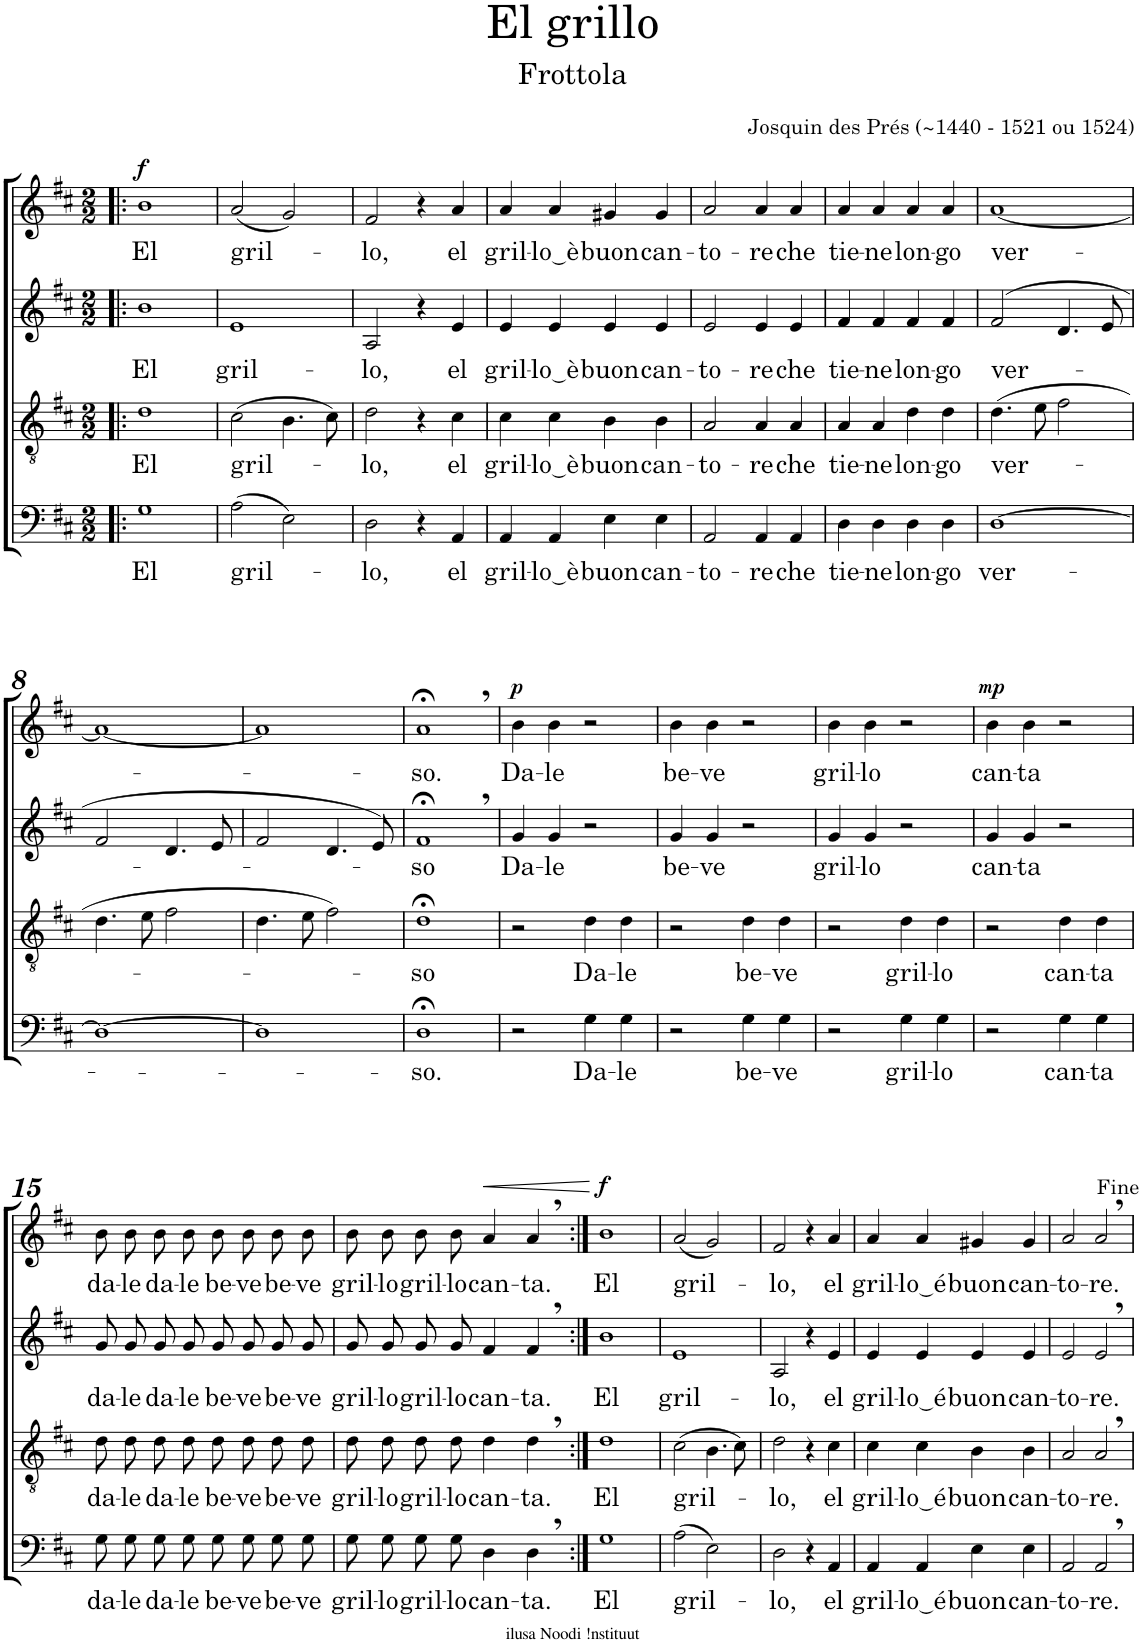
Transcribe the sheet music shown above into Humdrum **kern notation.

**kern	**text	**kern	**text	**kern	**text	**kern	**text	**dynam
*part4	*part4	*part3	*part3	*part2	*part2	*part1	*part1	*part1
*staff4	*staff4	*staff3	*staff3	*staff2	*staff2	*staff1	*staff1	*staff1
*I"Bass	*	*I"Tenor	*	*I"Alt	*	*I"Sopran	*	*
*clefF4	*	*clefGv2	*	*clefG2	*	*clefG2	*	*
*k[f#c#]	*	*k[f#c#]	*	*k[f#c#]	*	*k[f#c#]	*	*
*M2/2	*	*M2/2	*	*M2/2	*	*M2/2	*	*
=1!|:	=1!|:	=1!|:	=1!|:	=1!|:	=1!|:	=1!|:	=1!|:	=1!|:
!	!LO:LY:b	!	!LO:LY:b	!	!LO:LY:b	!	!LO:LY:b	!LO:DY:a
1G	El	1d	El	1b	El	1b	El	f
=2	=2	=2	=2	=2	=2	=2	=2	=2
!	!LO:LY:b	!	!LO:LY:b	!	!LO:LY:b	!	!LO:LY:b	!
(2A\	gril-	(2c#\	gril-	1e	gril-	(2a/	gril-	.
2E\)	.	4.B\	.	.	.	2g/)	.	.
.	.	8c#\)	.	.	.	.	.	.
=3	=3	=3	=3	=3	=3	=3	=3	=3
!	!LO:LY:b	!	!LO:LY:b	!	!LO:LY:b	!	!LO:LY:b	!
2D\	-lo,	2d\	-lo,	2A/	lo,	2f#/	-lo,	.
4r	.	4r	.	4r	.	4r	.	.
!	!LO:LY:b	!	!LO:LY:b	!	!LO:LY:b	!	!LO:LY:b	!
4AA/	el	4c#\	el	4e/	el	4a/	el	.
=4	=4	=4	=4	=4	=4	=4	=4	=4
!	!LO:LY:b	!	!LO:LY:b	!	!LO:LY:b	!	!LO:LY:b	!
4AA/	gril-	4c#\	gril-	4e/	gril-	4a/	gril-	.
!	!LO:LY:b	!	!LO:LY:b	!	!LO:LY:b	!	!LO:LY:b	!
4AA/	lo ͜ è	4c#\	lo ͜ è	4e/	lo ͜ è	4a/	lo ͜ è	.
!	!LO:LY:b	!	!LO:LY:b	!	!LO:LY:b	!	!LO:LY:b	!
4E\	buon	4B\	buon	4e/	buon	4g#X/	buon	.
!	!LO:LY:b	!	!LO:LY:b	!	!LO:LY:b	!	!LO:LY:b	!
4E\	can-	4B\	can-	4e/	can-	4g#/	can-	.
=5	=5	=5	=5	=5	=5	=5	=5	=5
!	!LO:LY:b	!	!LO:LY:b	!	!LO:LY:b	!	!LO:LY:b	!
2AA/	to-	2A/	to-	2e/	to-	2a/	to-	.
!	!LO:LY:b	!	!LO:LY:b	!	!LO:LY:b	!	!LO:LY:b	!
4AA/	-re	4A/	-re	4e/	-re	4a/	-re	.
!	!LO:LY:b	!	!LO:LY:b	!	!LO:LY:b	!	!LO:LY:b	!
4AA/	che	4A/	che	4e/	che	4a/	che	.
=6	=6	=6	=6	=6	=6	=6	=6	=6
!	!LO:LY:b	!	!LO:LY:b	!	!LO:LY:b	!	!LO:LY:b	!
4D\	tie-	4A/	tie-	4f#/	tie-	4a/	tie-	.
!	!LO:LY:b	!	!LO:LY:b	!	!LO:LY:b	!	!LO:LY:b	!
4D\	ne	4A/	ne	4f#/	ne	4a/	ne	.
!	!LO:LY:b	!	!LO:LY:b	!	!LO:LY:b	!	!LO:LY:b	!
4D\	lon-	4d\	lon-	4f#/	lon-	4a/	lon-	.
!	!LO:LY:b	!	!LO:LY:b	!	!LO:LY:b	!	!LO:LY:b	!
4D\	go	4d\	go	4f#/	go	4a/	go	.
=7	=7	=7	=7	=7	=7	=7	=7	=7
!	!LO:LY:b	!	!LO:LY:b	!	!LO:LY:b	!	!LO:LY:b	!
[1D	ver-	(4.d\	ver-	(>2f#/	ver-	[1a	ver-	.
.	.	8e\	.	.	.	.	.	.
.	.	2f#\	.	4.d/	.	.	.	.
.	.	.	.	8e/	.	.	.	.
!!LO:LB:g=z
=8	=8	=8	=8	=8	=8	=8	=8	=8
1D_	.	4.d\	.	2f#/	.	1a_	.	.
.	.	8e\	.	.	.	.	.	.
.	.	2f#\	.	4.d/	.	.	.	.
.	.	.	.	8e/	.	.	.	.
=9	=9	=9	=9	=9	=9	=9	=9	=9
1D]	.	4.d\	.	2f#/	.	1a]	.	.
.	.	8e\	.	.	.	.	.	.
.	.	2f#\)	.	4.d/	.	.	.	.
.	.	.	.	8e/)	.	.	.	.
=10	=10	=10	=10	=10	=10	=10	=10	=10
!	!LO:LY:b	!	!LO:LY:b	!	!LO:LY:b	!	!LO:LY:b	!
1D;<	so.	1d;<	-so	1f#;<,	-so	1a;<,	-so.	.
=11	=11	=11	=11	=11	=11	=11	=11	=11
!	!	!	!	!	!LO:LY:b	!	!LO:LY:b	!LO:DY:a
2r	.	2r	.	4g/	Da-	4b\	Da-	p
!	!	!	!	!	!LO:LY:b	!	!LO:LY:b	!
.	.	.	.	4g/	le	4b\	le	.
!	!LO:LY:b	!	!LO:LY:b	!	!	!	!	!
4G\	Da-	4d\	Da-	2r	.	2r	.	.
!	!LO:LY:b	!	!LO:LY:b	!	!	!	!	!
4G\	le	4d\	le	.	.	.	.	.
=12	=12	=12	=12	=12	=12	=12	=12	=12
!	!	!	!	!	!LO:LY:b	!	!LO:LY:b	!
2r	.	2r	.	4g/	be-	4b\	be-	.
!	!	!	!	!	!LO:LY:b	!	!LO:LY:b	!
.	.	.	.	4g/	ve	4b\	ve	.
!	!LO:LY:b	!	!LO:LY:b	!	!	!	!	!
4G\	be-	4d\	be-	2r	.	2r	.	.
!	!LO:LY:b	!	!LO:LY:b	!	!	!	!	!
4G\	ve	4d\	ve	.	.	.	.	.
=13	=13	=13	=13	=13	=13	=13	=13	=13
!	!	!	!	!	!LO:LY:b	!	!LO:LY:b	!
2r	.	2r	.	4g/	gril-	4b\	gril-	.
!	!	!	!	!	!LO:LY:b	!	!LO:LY:b	!
.	.	.	.	4g/	lo	4b\	lo	.
!	!LO:LY:b	!	!LO:LY:b	!	!	!	!	!
4G\	gril-	4d\	gril-	2r	.	2r	.	.
!	!LO:LY:b	!	!LO:LY:b	!	!	!	!	!
4G\	lo	4d\	lo	.	.	.	.	.
=14	=14	=14	=14	=14	=14	=14	=14	=14
!	!	!	!	!	!LO:LY:b	!	!LO:LY:b	!LO:DY:a
2r	.	2r	.	4g/	can-	4b\	can-	mp
!	!	!	!	!	!LO:LY:b	!	!LO:LY:b	!
.	.	.	.	4g/	ta	4b\	ta	.
!	!LO:LY:b	!	!LO:LY:b	!	!	!	!	!
4G\	can-	4d\	can-	2r	.	2r	.	.
!	!LO:LY:b	!	!LO:LY:b	!	!	!	!	!
4G\	ta	4d\	ta	.	.	.	.	.
!!LO:LB:g=z
=15	=15	=15	=15	=15	=15	=15	=15	=15
!	!LO:LY:b	!	!LO:LY:b	!	!LO:LY:b	!	!LO:LY:b	!
8G\L	da-	8d\L	da-	8g/L	da-	8b\L	da-	.
!	!LO:LY:b	!	!LO:LY:b	!	!LO:LY:b	!	!LO:LY:b	!
8G\	le	8d\	le	8g/	le	8b\	le	.
!	!LO:LY:b	!	!LO:LY:b	!	!LO:LY:b	!	!LO:LY:b	!
8G\	da-	8d\	da-	8g/	da-	8b\	da-	.
!	!LO:LY:b	!	!LO:LY:b	!	!LO:LY:b	!	!LO:LY:b	!
8G\J	le	8d\J	le	8g/J	le	8b\J	le	.
!	!LO:LY:b	!	!LO:LY:b	!	!LO:LY:b	!	!LO:LY:b	!
8G\L	be-	8d\L	be-	8g/L	be-	8b\L	be-	.
!	!LO:LY:b	!	!LO:LY:b	!	!LO:LY:b	!	!LO:LY:b	!
8G\	ve	8d\	ve	8g/	ve	8b\	ve	.
!	!LO:LY:b	!	!LO:LY:b	!	!LO:LY:b	!	!LO:LY:b	!
8G\	be-	8d\	be-	8g/	be-	8b\	be-	.
!	!LO:LY:b	!	!LO:LY:b	!	!LO:LY:b	!	!LO:LY:b	!
8G\J	ve	8d\J	ve	8g/J	ve	8b\J	ve	.
=16	=16	=16	=16	=16	=16	=16	=16	=16
!	!LO:LY:b	!	!LO:LY:b	!	!LO:LY:b	!	!LO:LY:b	!
8G\L	gril-	8d\L	gril-	8g/L	gril-	8b\L	gril-	.
!	!LO:LY:b	!	!LO:LY:b	!	!LO:LY:b	!	!LO:LY:b	!
8G\	lo	8d\	lo	8g/	lo	8b\	lo	.
!	!LO:LY:b	!	!LO:LY:b	!	!LO:LY:b	!	!LO:LY:b	!
8G\	gril-	8d\	gril-	8g/	gril-	8b\	gril-	.
!	!LO:LY:b	!	!LO:LY:b	!	!LO:LY:b	!	!LO:LY:b	!
8G\J	lo	8d\J	lo	8g/J	lo	8b\J	lo	.
!	!LO:LY:b	!	!LO:LY:b	!	!LO:LY:b	!	!LO:LY:b	!LO:HP:b
4D\	can-	4d\	can-	4f#/	can-	4a/	can-	<
!	!LO:LY:b	!	!LO:LY:b	!	!LO:LY:b	!	!LO:LY:b	!
4D,\	ta.	4d,\	ta.	4f#,/	ta.	4a,/	ta.	.
.	.	.	.	.	.	.	.	[
=17:|!	=17:|!	=17:|!	=17:|!	=17:|!	=17:|!	=17:|!	=17:|!	=17:|!
!	!LO:LY:b	!	!LO:LY:b	!	!LO:LY:b	!	!LO:LY:b	!LO:DY:a
1G	El	1d	El	1b	El	1b	El	f
=18	=18	=18	=18	=18	=18	=18	=18	=18
!	!LO:LY:b	!	!LO:LY:b	!	!LO:LY:b	!	!LO:LY:b	!
(2A\	gril-	(2c#\	gril-	1e	gril-	(2a/	gril-	.
2E\)	.	4.B\	.	.	.	2g/)	.	.
.	.	8c#\)	.	.	.	.	.	.
=19	=19	=19	=19	=19	=19	=19	=19	=19
!	!LO:LY:b	!	!LO:LY:b	!	!LO:LY:b	!	!LO:LY:b	!
2D\	-lo,	2d\	-lo,	2A/	-lo,	2f#/	-lo,	.
4r	.	4r	.	4r	.	4r	.	.
!	!LO:LY:b	!	!LO:LY:b	!	!LO:LY:b	!	!LO:LY:b	!
4AA/	el	4c#\	el	4e/	el	4a/	el	.
=20	=20	=20	=20	=20	=20	=20	=20	=20
!	!LO:LY:b	!	!LO:LY:b	!	!LO:LY:b	!	!LO:LY:b	!
4AA/	gril-	4c#\	gril-	4e/	gril-	4a/	gril-	.
!	!LO:LY:b	!	!LO:LY:b	!	!LO:LY:b	!	!LO:LY:b	!
4AA/	lo ͜ é	4c#\	lo ͜ é	4e/	lo ͜ é	4a/	lo ͜ é	.
!	!LO:LY:b	!	!LO:LY:b	!	!LO:LY:b	!	!LO:LY:b	!
4E\	buon	4B\	buon	4e/	buon	4g#X/	buon	.
!	!LO:LY:b	!	!LO:LY:b	!	!LO:LY:b	!	!LO:LY:b	!
4E\	can-	4B\	can-	4e/	can-	4g#/	can-	.
=21	=21	=21	=21	=21	=21	=21	=21	=21
!	!LO:LY:b	!	!LO:LY:b	!	!LO:LY:b	!	!LO:LY:b	!
2AA/	to-	2A/	to-	2e/	to-	2a/	to-	.
!	!LO:LY:b	!	!LO:LY:b	!	!LO:LY:b	!	!LO:LY:b	!
2AA,/	re.	2A,/	re.	2e,/	re.	2a,/	re.	.
=	=	=	=	=	=	=	=	=
*-	*-	*-	*-	*-	*-	*-	*-	*-
